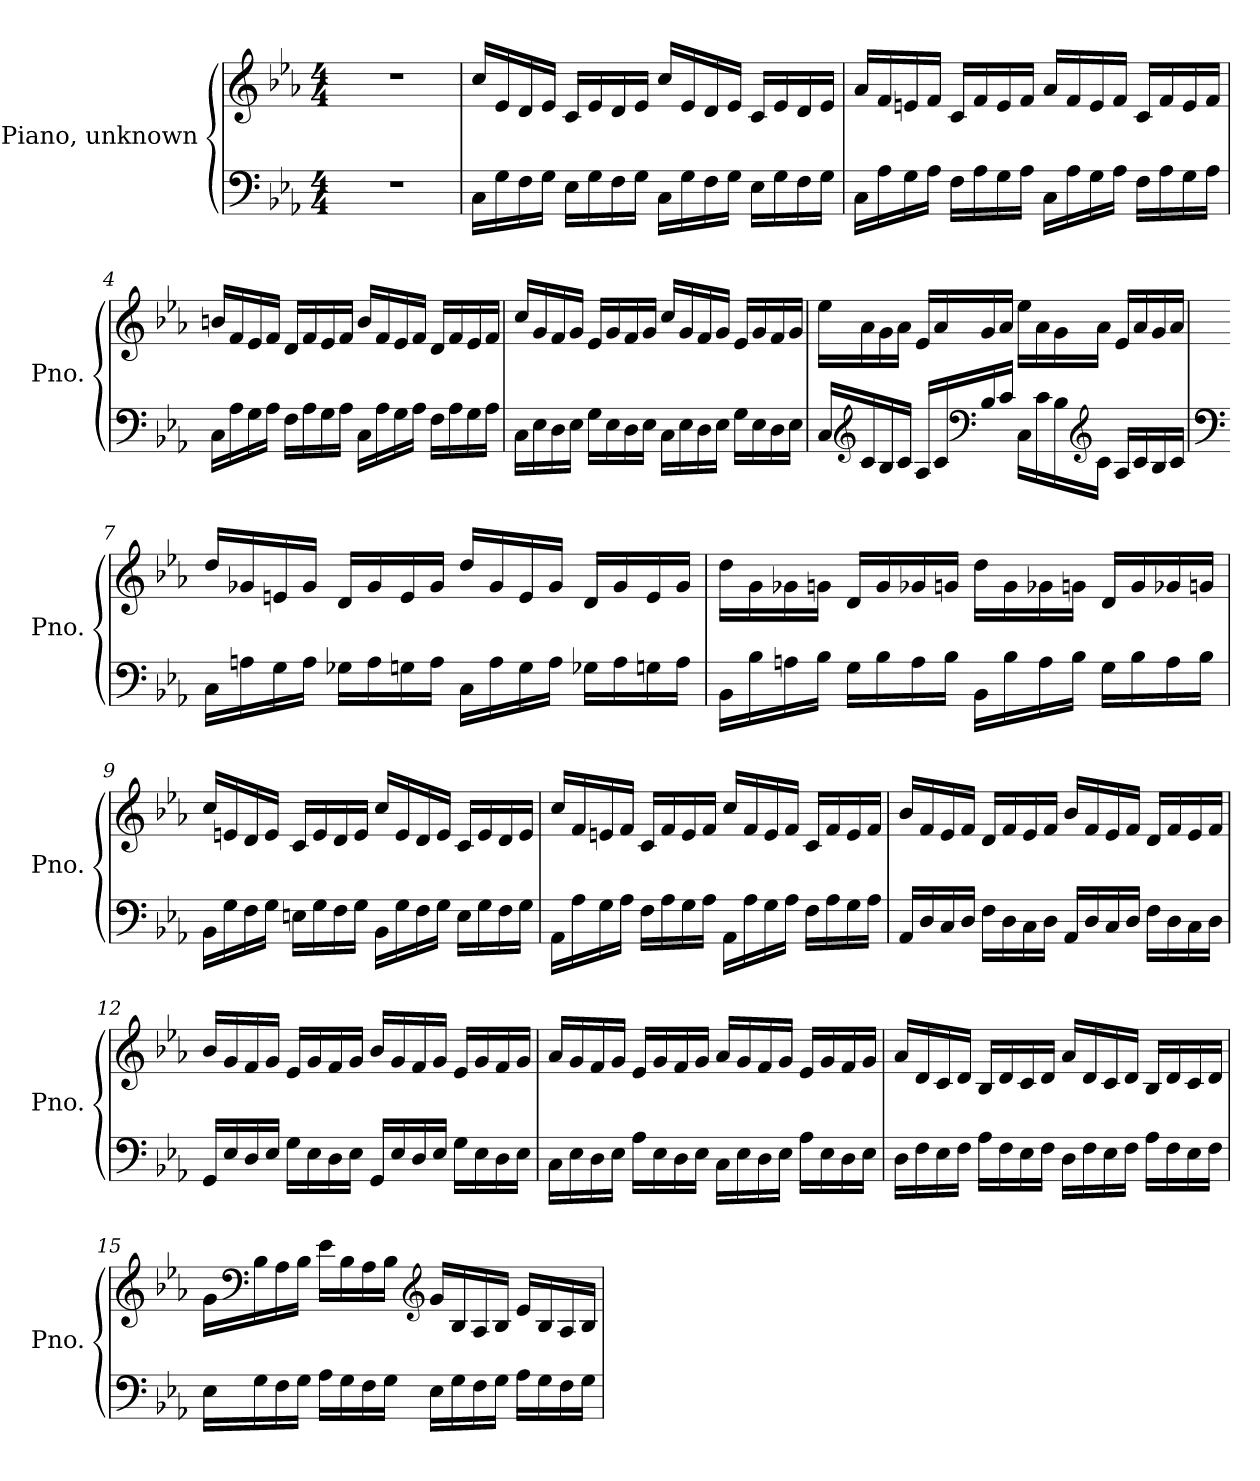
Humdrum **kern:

**kern	**kern
*part1	*part1
*staff2	*staff1
*I"Piano, unknown	*
*I'Pno.	*
*clefF4	*clefG2
*k[b-e-a-]	*k[b-e-a-]
*M4/4	*M4/4
*MM120	*MM120
=1	=1
1r	1r
=2	=2
16C\LL	16cc/LL
16G\	16e-/
16F\	16d/
16G\JJ	16e-/JJ
16E-\LL	16c/LL
16G\	16e-/
16F\	16d/
16G\JJ	16e-/JJ
16C\LL	16cc/LL
16G\	16e-/
16F\	16d/
16G\JJ	16e-/JJ
16E-\LL	16c/LL
16G\	16e-/
16F\	16d/
16G\JJ	16e-/JJ
=3	=3
16C\LL	16a-/LL
16A-\	16f/
16G\	16en/
16A-\JJ	16f/JJ
16F\LL	16c/LL
16A-\	16f/
16G\	16e/
16A-\JJ	16f/JJ
16C\LL	16a-/LL
16A-\	16f/
16G\	16e/
16A-\JJ	16f/JJ
16F\LL	16c/LL
16A-\	16f/
16G\	16e/
16A-\JJ	16f/JJ
!!LO:LB:g=z
=4	=4
16C\LL	16bn/LL
16A-\	16f/
16G\	16e-/
16A-\JJ	16f/JJ
16F\LL	16d/LL
16A-\	16f/
16G\	16e-/
16A-\JJ	16f/JJ
16C\LL	16b/LL
16A-\	16f/
16G\	16e-/
16A-\JJ	16f/JJ
16F\LL	16d/LL
16A-\	16f/
16G\	16e-/
16A-\JJ	16f/JJ
=5	=5
16C\LL	16cc/LL
16E-\	16g/
16D\	16f/
16E-\JJ	16g/JJ
16G\LL	16e-/LL
16E-\	16g/
16D\	16f/
16E-\JJ	16g/JJ
16C\LL	16cc/LL
16E-\	16g/
16D\	16f/
16E-\JJ	16g/JJ
16G\LL	16e-/LL
16E-\	16g/
16D\	16f/
16E-\JJ	16g/JJ
!!LO:LB:g=z
=6	=6
16C/LL	16ee-\LL
*clefG2	*
16c/	16a-\
16B-/	16g\
16c/JJ	16a-\JJ
16A-/LL	16e-/LL
16c/	16a-/
*clefF4	*
16B-/	16g/
16c/JJ	16a-/JJ
16C\LL	16ee-\LL
16c\	16a-\
16B-\	16g\
*clefG2	*
16c\JJ	16a-\JJ
16A-/LL	16e-/LL
16c/	16a-/
16B-/	16g/
16c/JJ	16a-/JJ
!!LO:LB:g=z
=7	=7
*clefF4	*
16C\LL	16dd/LL
16An\	16g-X/
16G\	16en/
16A\JJ	16g-/JJ
16G-X\LL	16d/LL
16A\	16g-/
16Gn\	16e/
16A\JJ	16g-/JJ
16C\LL	16dd/LL
16A\	16g-/
16G\	16e/
16A\JJ	16g-/JJ
16G-X\LL	16d/LL
16A\	16g-/
16Gn\	16e/
16A\JJ	16g-/JJ
=8	=8
16BB-\LL	16dd\LL
16B-\	16g\
16An\	16g-X\
16B-\JJ	16gn\JJ
16G\LL	16d/LL
16B-\	16g/
16A\	16g-X/
16B-\JJ	16gn/JJ
16BB-\LL	16dd\LL
16B-\	16g\
16A\	16g-X\
16B-\JJ	16gn\JJ
16G\LL	16d/LL
16B-\	16g/
16A\	16g-X/
16B-\JJ	16gn/JJ
!!LO:LB:g=z
=9	=9
16BB-\LL	16cc/LL
16G\	16en/
16F\	16d/
16G\JJ	16e/JJ
16En\LL	16c/LL
16G\	16e/
16F\	16d/
16G\JJ	16e/JJ
16BB-\LL	16cc/LL
16G\	16e/
16F\	16d/
16G\JJ	16e/JJ
16E\LL	16c/LL
16G\	16e/
16F\	16d/
16G\JJ	16e/JJ
=10	=10
16AA-\LL	16cc/LL
16A-\	16f/
16G\	16en/
16A-\JJ	16f/JJ
16F\LL	16c/LL
16A-\	16f/
16G\	16e/
16A-\JJ	16f/JJ
16AA-\LL	16cc/LL
16A-\	16f/
16G\	16e/
16A-\JJ	16f/JJ
16F\LL	16c/LL
16A-\	16f/
16G\	16e/
16A-\JJ	16f/JJ
!!LO:LB:g=z
=11	=11
16AA-/LL	16b-/LL
16D/	16f/
16C/	16e-/
16D/JJ	16f/JJ
16F\LL	16d/LL
16D\	16f/
16C\	16e-/
16D\JJ	16f/JJ
16AA-/LL	16b-/LL
16D/	16f/
16C/	16e-/
16D/JJ	16f/JJ
16F\LL	16d/LL
16D\	16f/
16C\	16e-/
16D\JJ	16f/JJ
=12	=12
16GG/LL	16b-/LL
16E-/	16g/
16D/	16f/
16E-/JJ	16g/JJ
16G\LL	16e-/LL
16E-\	16g/
16D\	16f/
16E-\JJ	16g/JJ
16GG/LL	16b-/LL
16E-/	16g/
16D/	16f/
16E-/JJ	16g/JJ
16G\LL	16e-/LL
16E-\	16g/
16D\	16f/
16E-\JJ	16g/JJ
!!LO:PB:g=z
=13	=13
16C\LL	16a-/LL
16E-\	16g/
16D\	16f/
16E-\JJ	16g/JJ
16A-\LL	16e-/LL
16E-\	16g/
16D\	16f/
16E-\JJ	16g/JJ
16C\LL	16a-/LL
16E-\	16g/
16D\	16f/
16E-\JJ	16g/JJ
16A-\LL	16e-/LL
16E-\	16g/
16D\	16f/
16E-\JJ	16g/JJ
=14	=14
16D\LL	16a-/LL
16F\	16d/
16E-\	16c/
16F\JJ	16d/JJ
16A-\LL	16B-/LL
16F\	16d/
16E-\	16c/
16F\JJ	16d/JJ
16D\LL	16a-/LL
16F\	16d/
16E-\	16c/
16F\JJ	16d/JJ
16A-\LL	16B-/LL
16F\	16d/
16E-\	16c/
16F\JJ	16d/JJ
!!LO:LB:g=z
=15	=15
16E-\LL	16g\LL
*	*clefF4
16G\	16B-\
16F\	16A-\
16G\JJ	16B-\JJ
16A-\LL	16e-\LL
16G\	16B-\
16F\	16A-\
16G\JJ	16B-\JJ
*	*clefG2
16E-\LL	16g/LL
16G\	16B-/
16F\	16A-/
16G\JJ	16B-/JJ
16A-\LL	16e-/LL
16G\	16B-/
16F\	16A-/
16G\JJ	16B-/JJ
=	=
*-	*-
